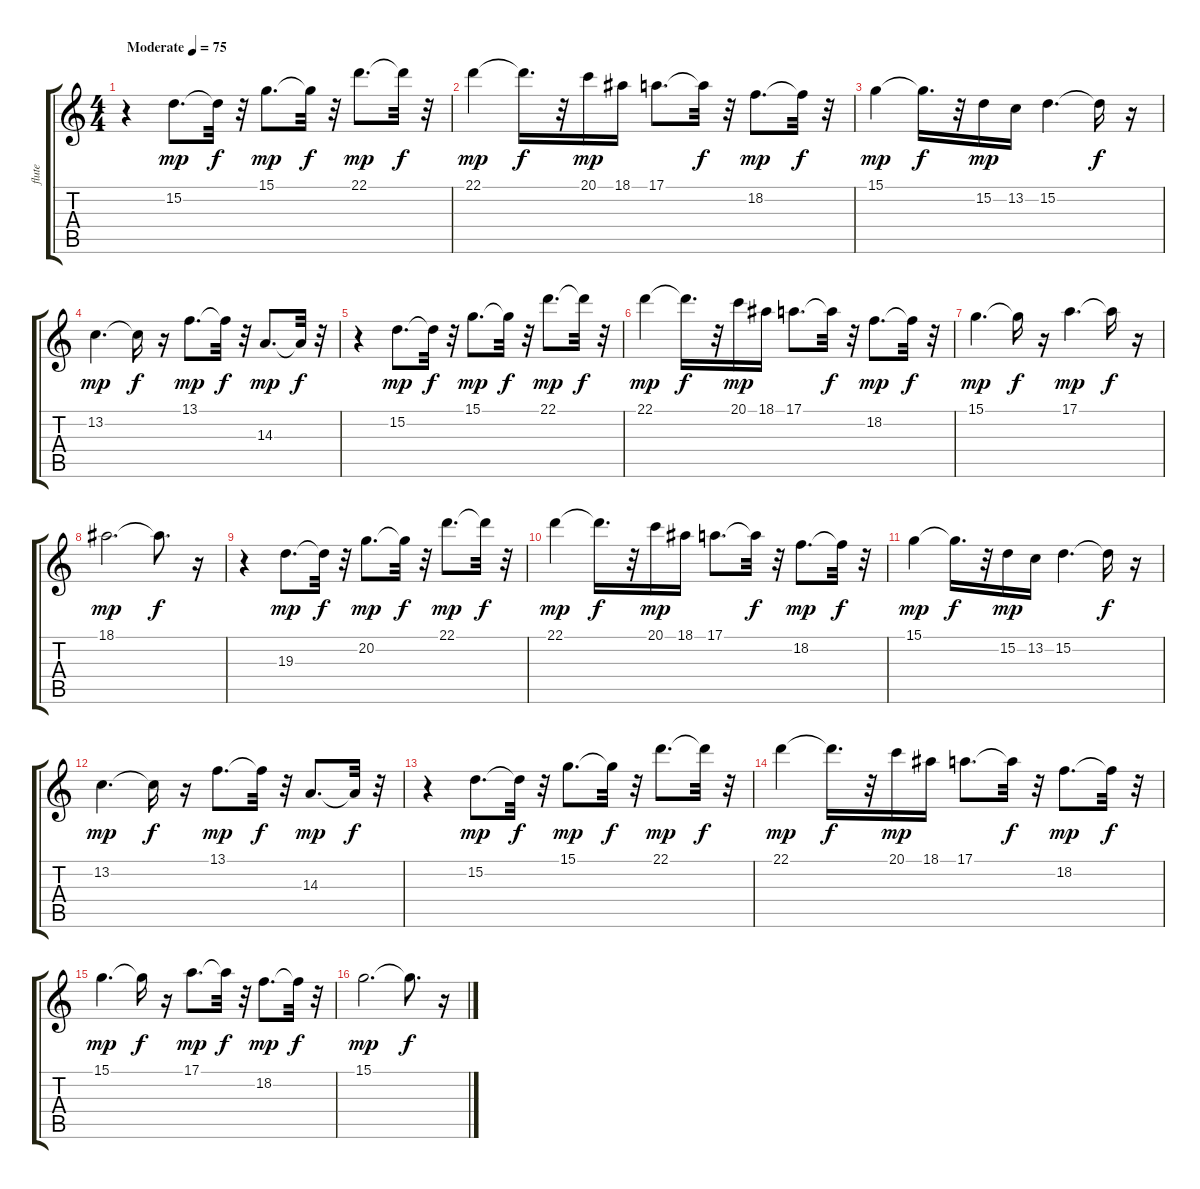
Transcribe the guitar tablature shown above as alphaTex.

\track ("flute" "flute") {instrument flute}
\staff {score tabs}
\tuning (E4 B3 G3 D3 A2 E2) {hide}
\ts (4 4)
\tempo (75 "Moderate")
\clef g2
\ks c
r.4{dy mp instrument flute} 15.2.8{d} 15.2{t}.32{dy f} r.32 15.1.8{d dy mp} 15.1{t}.32{dy f} r.32 22.1.8{d dy mp} 22.1{t}.32{dy f} r.32 |
22.1.4{dy mp} 22.1{t}.16{d dy f} r.32 20.1.16{dy mp} 18.1.16 17.1.8{d} 17.1{t}.32{dy f} r.32 18.2.8{d dy mp} 18.2{t}.32{dy f} r.32 |
15.1.4{dy mp} 15.1{t}.16{d dy f} r.32 15.2.16{dy mp} 13.2.16 15.2.4{d} 15.2{t}.16{dy f} r.16 |
13.2.4{d dy mp} 13.2{t}.16{dy f} r.16 13.1.8{d dy mp} 13.1{t}.32{dy f} r.32 14.3.8{d dy mp} 14.3{t}.32{dy f} r.32 |
r.4 15.2.8{d dy mp} 15.2{t}.32{dy f} r.32 15.1.8{d dy mp} 15.1{t}.32{dy f} r.32 22.1.8{d dy mp} 22.1{t}.32{dy f} r.32 |
22.1.4{dy mp} 22.1{t}.16{d dy f} r.32 20.1.16{dy mp} 18.1.16 17.1.8{d} 17.1{t}.32{dy f} r.32 18.2.8{d dy mp} 18.2{t}.32{dy f} r.32 |
15.1.4{d dy mp} 15.1{t}.16{dy f} r.16 17.1.4{d dy mp} 17.1{t}.16{dy f} r.16 |
18.1.2{d dy mp} 18.1{t}.8{d dy f} r.16 |
r.4 19.3.8{d dy mp} 19.3{t}.32{dy f} r.32 20.2.8{d dy mp} 20.2{t}.32{dy f} r.32 22.1.8{d dy mp} 22.1{t}.32{dy f} r.32 |
22.1.4{dy mp} 22.1{t}.16{d dy f} r.32 20.1.16{dy mp} 18.1.16 17.1.8{d} 17.1{t}.32{dy f} r.32 18.2.8{d dy mp} 18.2{t}.32{dy f} r.32 |
15.1.4{dy mp} 15.1{t}.16{d dy f} r.32 15.2.16{dy mp} 13.2.16 15.2.4{d} 15.2{t}.16{dy f} r.16 |
13.2.4{d dy mp} 13.2{t}.16{dy f} r.16 13.1.8{d dy mp} 13.1{t}.32{dy f} r.32 14.3.8{d dy mp} 14.3{t}.32{dy f} r.32 |
r.4 15.2.8{d dy mp} 15.2{t}.32{dy f} r.32 15.1.8{d dy mp} 15.1{t}.32{dy f} r.32 22.1.8{d dy mp} 22.1{t}.32{dy f} r.32 |
22.1.4{dy mp} 22.1{t}.16{d dy f} r.32 20.1.16{dy mp} 18.1.16 17.1.8{d} 17.1{t}.32{dy f} r.32 18.2.8{d dy mp} 18.2{t}.32{dy f} r.32 |
15.1.4{d dy mp} 15.1{t}.16{dy f} r.16 17.1.8{d dy mp} 17.1{t}.32{dy f} r.32 18.2.8{d dy mp} 18.2{t}.32{dy f} r.32 |
15.1.2{d dy mp} 15.1{t}.8{d dy f} r.16
